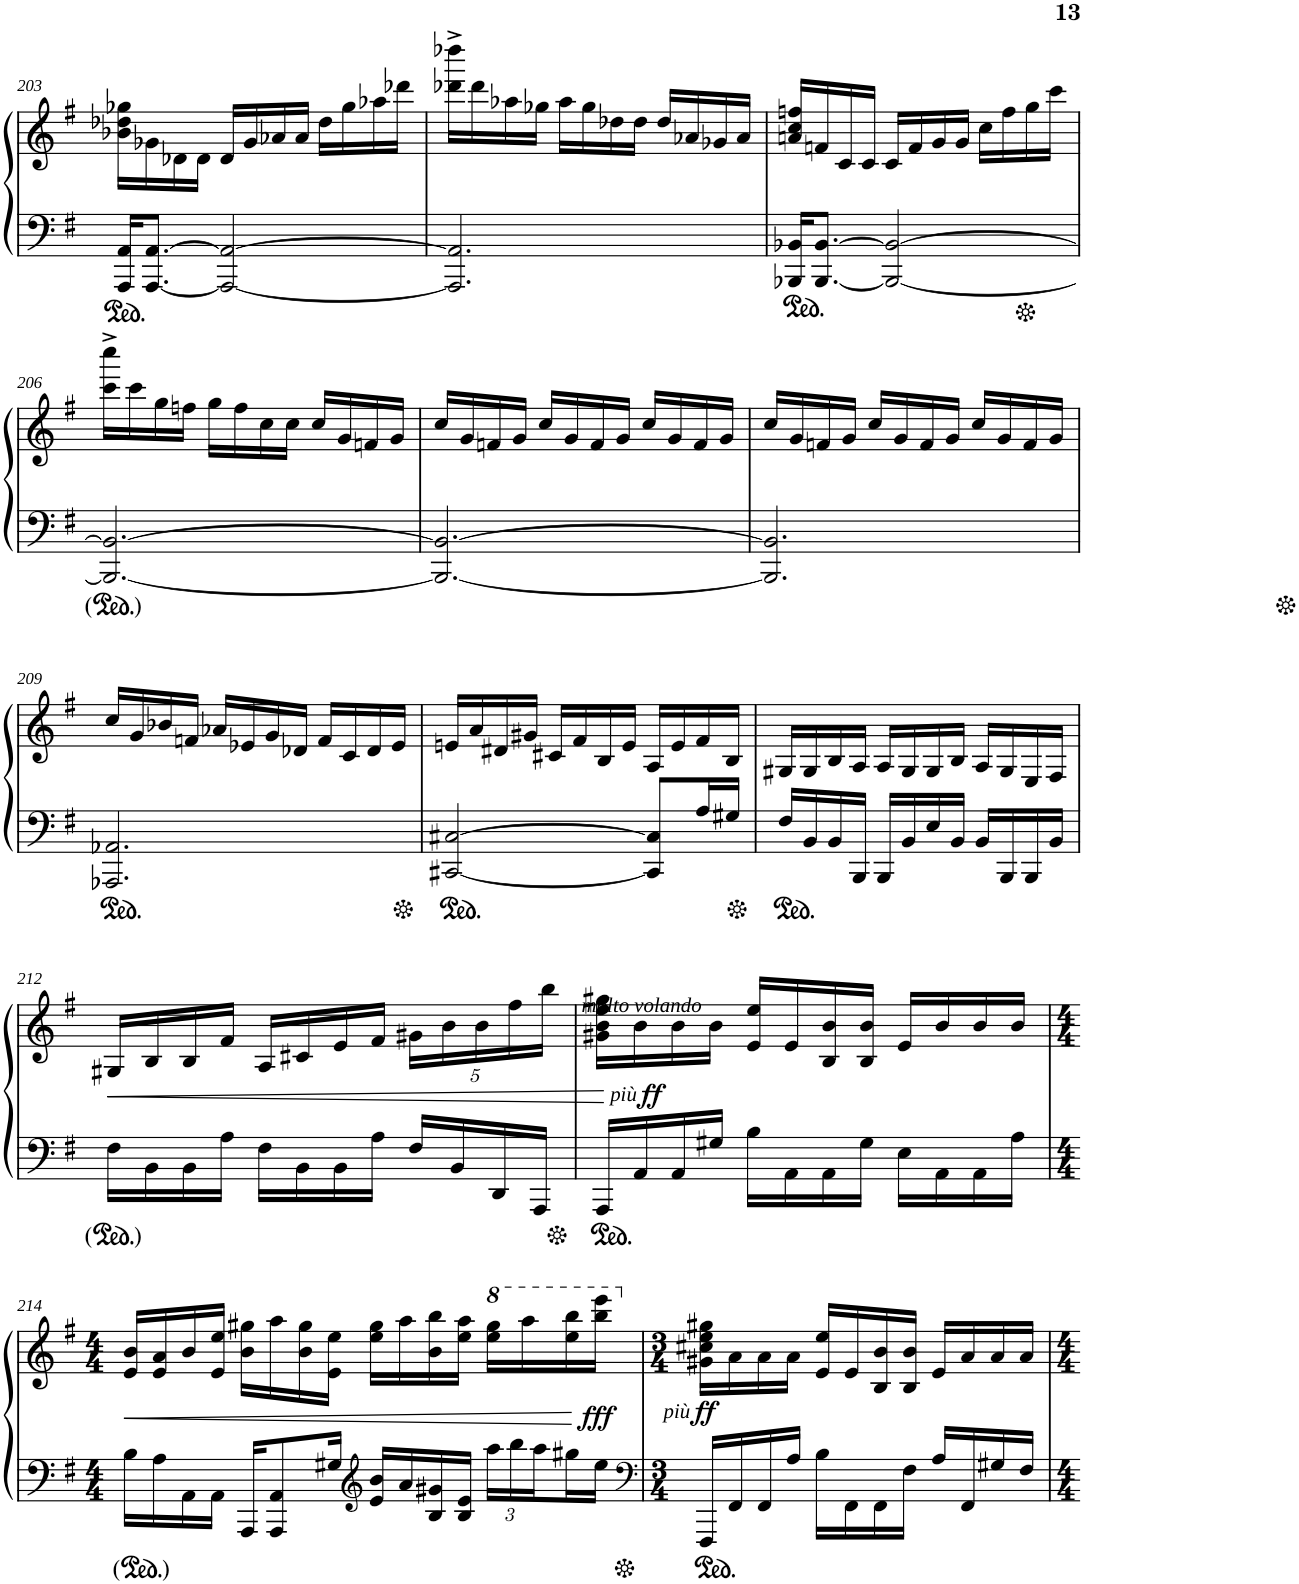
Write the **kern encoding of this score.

**kern	**kern	**dynam
*part1	*part1	*part1
*staff2	*staff1	*staff1/2
*I"Piano	*	*
*I'Pno.	*	*
!!LO:PB:g=z
*clefF4	*clefG2	*
*k[f#]	*k[f#]	*
*M3/4	*M3/4	*
=203	=203	=203
16AAA/ 16AA/KL	16b-X\ 16dd-X\ 16gg-X\LL	.
[8.AAA/ [8.AA/J	16g-X\	.
.	16d-X\	.
.	16d-\JJ	.
2AAA/_ 2AA/_	16d-/LL	.
.	16g-/	.
.	16a-X/	.
.	16a-/JJ	.
.	16dd-\LL	.
.	16gg-\	.
.	16aa-X\	.
.	16ddd-X\JJ	.
=204	=204	=204
2.AAA/] 2.AA/]	16ddd-X\^ 16dddd-X\^LL	.
.	16ddd-\	.
.	16aa-X\	.
.	16gg-X\JJ	.
.	16aa-\LL	.
.	16gg-\	.
.	16dd-X\	.
.	16dd-\JJ	.
.	16dd-/LL	.
.	16a-X/	.
.	16g-X/	.
.	16a-/JJ	.
=205	=205	=205
16BBB-X/ 16BB-X/KL	16an/ 16cc/ 16ffn/LL	.
[8.BBB-/ [8.BB-/J	16fn/	.
.	16c/	.
.	16c/JJ	.
2BBB-/_ 2BB-/_	16c/LL	.
.	16f/	.
.	16g/	.
.	16g/JJ	.
.	16cc\LL	.
.	16ff\	.
.	16gg\	.
.	16ccc\JJ	.
!!LO:LB:g=z
=206	=206	=206
2.BBB-/_ 2.BB-/_	16ccc\^ 16cccc\^LL	.
.	16ccc\	.
.	16gg\	.
.	16ffn\JJ	.
.	16gg\LL	.
.	16ff\	.
.	16cc\	.
.	16cc\JJ	.
.	16cc/LL	.
.	16g/	.
.	16fn/	.
.	16g/JJ	.
=207	=207	=207
2.BBB-/_ 2.BB-/_	16cc/LL	.
.	16g/	.
.	16fn/	.
.	16g/JJ	.
.	16cc/LL	.
.	16g/	.
.	16f/	.
.	16g/JJ	.
.	16cc/LL	.
.	16g/	.
.	16f/	.
.	16g/JJ	.
=208	=208	=208
2.BBB-/] 2.BB-/]	16cc/LL	.
.	16g/	.
.	16fn/	.
.	16g/JJ	.
.	16cc/LL	.
.	16g/	.
.	16f/	.
.	16g/JJ	.
.	16cc/LL	.
.	16g/	.
.	16f/	.
.	16g/JJ	.
!!LO:LB:g=z
=209	=209	=209
2.AAA-X/ 2.AA-X/	16cc/LL	.
.	16g/	.
.	16b-X/	.
.	16fn/JJ	.
.	16a-X/LL	.
.	16e-X/	.
.	16g/	.
.	16d-X/JJ	.
.	16f/LL	.
.	16c/	.
.	16d-/	.
.	16e-/JJ	.
=210	=210	=210
[2CC#X/ [2C#X/	16en/LL	.
.	16a/	.
.	16d#X/	.
.	16g#X/JJ	.
.	16c#X/LL	.
.	16f#/	.
.	16B/	.
.	16e/JJ	.
8CC#/] 8C#/]L	16A/LL	.
.	16e/	.
16A/L	16f#/	.
16G#X/JJ	16B/JJ	.
=211	=211	=211
16F#/LL	16G#X/LL	.
16BB/	16G#/	.
16BB/	16B/	.
16BBB/JJ	16A/JJ	.
16BBB/LL	16A/LL	.
16BB/	16G#/	.
16E/	16G#/	.
16BB/JJ	16B/JJ	.
16BB/LL	16A/LL	.
16BBB/	16G#/	.
16BBB/	16E/	.
16BB/JJ	16F#/JJ	.
!!LO:LB:g=z
=212	=212	=212
!	!	!LO:HP:b
16F#\LL	16G#X/LL	<
16BB\	16B/	.
16BB\	16B/	.
16A\JJ	16f#/JJ	.
16F#\LL	16A/LL	.
16BB\	16c#X/	.
16BB\	16e/	.
16A\JJ	16f#/JJ	.
*	*Xbrackettup	*
16F#/LL	20g#X\LL	.
.	20b\	.
16BB/	.	.
.	20b\	.
16DD/	.	.
.	20ff#\	.
16AAA/JJ	.	.
.	20bb\JJ	.
=213	=213	=213
!	!LO:TX:b:i:t=molto volando	!
16AAA/LL	16g#X\ 16b\ 16ee\ 16gg#X\LL	.
!	!	!LO:DY:n=1:b
!	!	!LO:DY:n=2:b
16AA/	16b\	[ other-dynamics ff
16AA/	16b\	.
16G#X/JJ	16b\JJ	.
16B\LL	16e/ 16ee/LL	.
16AA\	16e/	.
16AA\	16B/ 16b/	.
16G#\JJ	16B/ 16b/JJ	.
16E\LL	16e/LL	.
16AA\	16b/	.
16AA\	16b/	.
16A\JJ	16b/JJ	.
!!LO:LB:g=z
=214	=214	=214
*M4/4	*M4/4	*
!	!	!LO:HP:b
16B\LL	16e/ 16b/LL	<
16A\	16e/ 16a/	.
16AA\	16b/	.
16AA\JJ	16e/ 16ee/JJ	.
16AAA/KL	16b\ 16gg#X\LL	.
8AAA/ 8AA/	16aa\	.
.	16b\ 16gg#\	.
16G#X/Jk	16e\ 16ee\JJ	.
*clefG2	*	*
16e/ 16b/LL	16ee\ 16gg#\LL	.
16a/	16aa\	.
16B/ 16g#X/	16b\ 16bb\	.
16B/ 16e/JJ	16ee\ 16aa\JJ	.
*Xbrackettup	*	*
*	*8va	*
24aa\LL	16eee\ 16ggg#\LL	.
24bb\	.	.
.	16aaa\	.
24aa\	.	.
16gg#X\	16eee\ 16bbb\	.
!	!	!LO:DY:n=1:b
16ee\JJ	16bbb\ 16eeee\JJ	[ fff
=215	=215	=215
*clefF4	*	*
*M3/4	*M3/4	*
*	*X8va	*
!	!	!LO:DY:b
!	!	!LO:DY:n=1:b
16FFF#/LL	16g#X\ 16cc#X\ 16ee\ 16gg#X\LL	other-dynamics ff
16FF#/	16a\	.
16FF#/	16a\	.
16A/JJ	16a\JJ	.
16B\LL	16e/ 16ee/LL	.
16FF#\	16e/	.
16FF#\	16B/ 16b/	.
16F#\JJ	16B/ 16b/JJ	.
16A/LL	16e/LL	.
16FF#/	16a/	.
16G#X/	16a/	.
16F#/JJ	16a/JJ	.
=	=	=
*-	*-	*-
